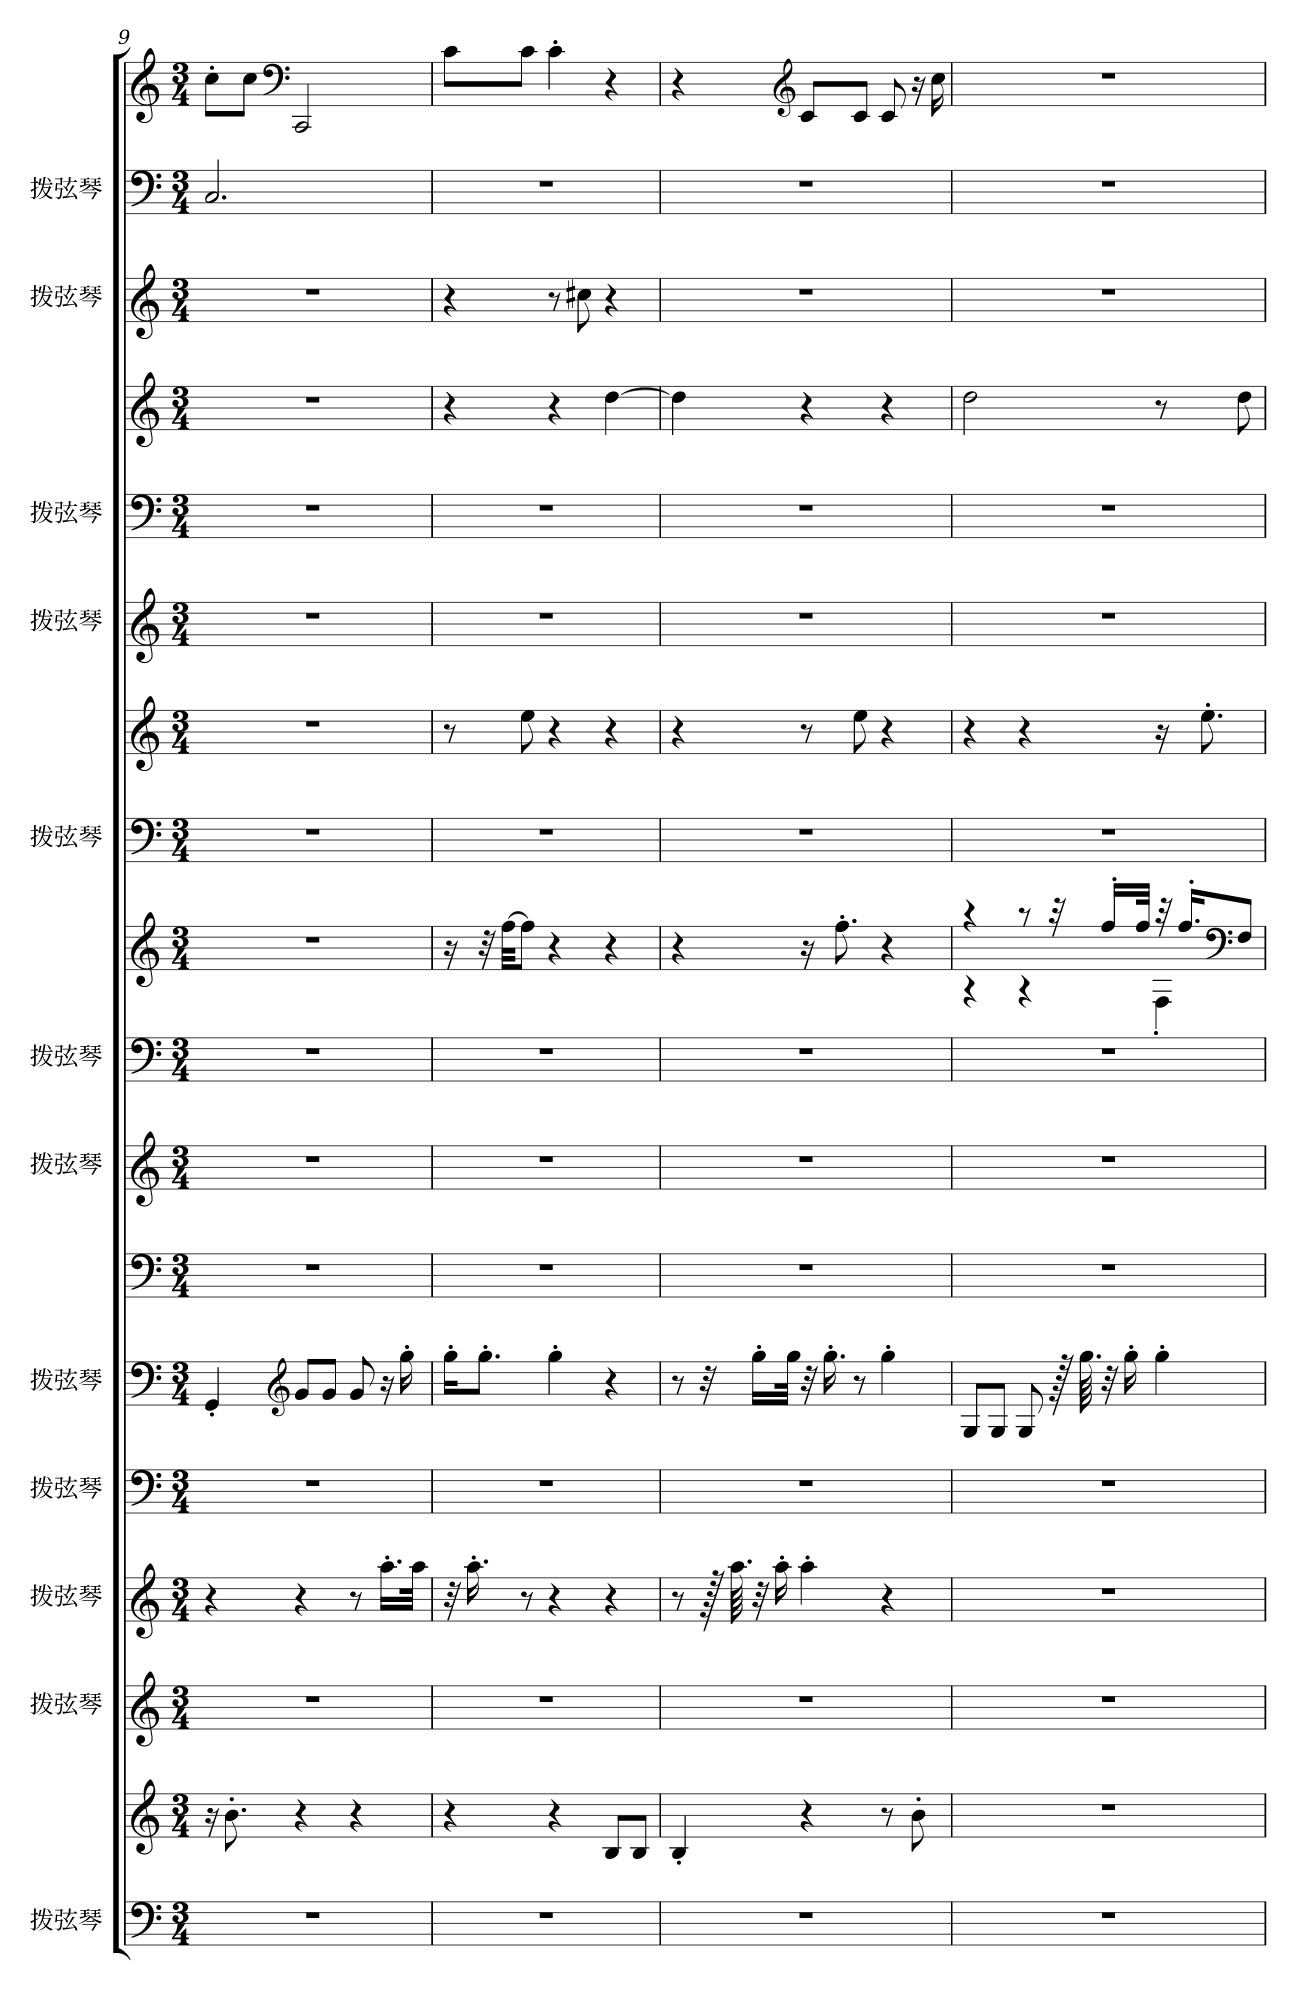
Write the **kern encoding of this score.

**kern	**kern	**kern	**kern	**kern	**kern	**kern	**kern	**kern	**kern	**kern	**kern	**kern	**kern	**kern	**kern	**kern	**kern
*part12	*part12	*part11	*part10	*part9	*part8	*part8	*part7	*part6	*part6	*part5	*part5	*part4	*part3	*part3	*part2	*part1	*part1
*staff18	*staff17	*staff16	*staff15	*staff14	*staff13	*staff12	*staff11	*staff10	*staff9	*staff8	*staff7	*staff6	*staff5	*staff4	*staff3	*staff2	*staff1
*I"拨弦琴	*	*I"拨弦琴	*I"拨弦琴	*I"拨弦琴	*I"拨弦琴	*	*I"拨弦琴	*I"拨弦琴	*	*I"拨弦琴	*	*I"拨弦琴	*I"拨弦琴	*	*I"拨弦琴	*I"拨弦琴	*
*clefF4	*clefG2	*clefG2	*clefG2	*clefF4	*clefF4	*clefF4	*clefG2	*clefF4	*clefG2	*clefF4	*clefG2	*clefG2	*clefF4	*clefG2	*clefG2	*clefF4	*clefG2
*k[]	*k[]	*k[]	*k[]	*k[]	*k[]	*k[]	*k[]	*k[]	*k[]	*k[]	*k[]	*k[]	*k[]	*k[]	*k[]	*k[]	*k[]
*M3/4	*M3/4	*M3/4	*M3/4	*M3/4	*M3/4	*M3/4	*M3/4	*M3/4	*M3/4	*M3/4	*M3/4	*M3/4	*M3/4	*M3/4	*M3/4	*M3/4	*M3/4
=9	=9	=9	=9	=9	=9	=9	=9	=9	=9	=9	=9	=9	=9	=9	=9	=9	=9
2.r	16r	2.r	4r	2.r	4GG'/	2.r	2.r	2.r	2.r	2.r	2.r	2.r	2.r	2.r	2.r	2.C/	8cc'\L
.	8.b'\	.	.	.	.	.	.	.	.	.	.	.	.	.	.	.	.
.	.	.	.	.	.	.	.	.	.	.	.	.	.	.	.	.	8cc\J
*	*	*	*	*	*clefG2	*	*	*	*	*	*	*	*	*	*	*	*clefF4
.	4r	.	4r	.	8g/L	.	.	.	.	.	.	.	.	.	.	.	2CC/
.	.	.	.	.	8g/J	.	.	.	.	.	.	.	.	.	.	.	.
.	4r	.	8r	.	8g/	.	.	.	.	.	.	.	.	.	.	.	.
.	.	.	16.aa'\LL	.	16r	.	.	.	.	.	.	.	.	.	.	.	.
.	.	.	.	.	16gg'\	.	.	.	.	.	.	.	.	.	.	.	.
.	.	.	32aa\JJk	.	.	.	.	.	.	.	.	.	.	.	.	.	.
=10	=10	=10	=10	=10	=10	=10	=10	=10	=10	=10	=10	=10	=10	=10	=10	=10	=10
2.r	4r	2.r	32r	2.r	16gg'\KL	2.r	2.r	2.r	16r	2.r	8r	2.r	2.r	4r	4r	2.r	8c\L
.	.	.	16.aa'\	.	.	.	.	.	.	.	.	.	.	.	.	.	.
.	.	.	.	.	8.gg'\J	.	.	.	32r	.	.	.	.	.	.	.	.
.	.	.	.	.	.	.	.	.	[32ff\KKL	.	.	.	.	.	.	.	.
.	.	.	8r	.	.	.	.	.	8ff\J]	.	8ee\	.	.	.	.	.	8c\J
.	4r	.	4r	.	4gg'\	.	.	.	4r	.	4r	.	.	4r	8r	.	4c'\
.	.	.	.	.	.	.	.	.	.	.	.	.	.	.	8cc#X\	.	.
.	8B/L	.	4r	.	4r	.	.	.	4r	.	4r	.	.	[4dd\	4r	.	4r
.	8B/J	.	.	.	.	.	.	.	.	.	.	.	.	.	.	.	.
!!LO:PB:g=z
=11	=11	=11	=11	=11	=11	=11	=11	=11	=11	=11	=11	=11	=11	=11	=11	=11	=11
2.r	4B'/	2.r	8r	2.r	8r	2.r	2.r	2.r	4r	2.r	4r	2.r	2.r	4dd\]	2.r	2.r	4r
.	.	.	128r	.	32r	.	.	.	.	.	.	.	.	.	.	.	.
.	.	.	64.aa\	.	.	.	.	.	.	.	.	.	.	.	.	.	.
.	.	.	32r	.	16gg'\LL	.	.	.	.	.	.	.	.	.	.	.	.
.	.	.	16aa'\	.	.	.	.	.	.	.	.	.	.	.	.	.	.
.	.	.	.	.	32gg\JJk	.	.	.	.	.	.	.	.	.	.	.	.
*	*	*	*	*	*	*	*	*	*	*	*	*	*	*	*	*	*clefG2
.	4r	.	4aa'\	.	32r	.	.	.	16r	.	8r	.	.	4r	.	.	8c/L
.	.	.	.	.	16.gg'\	.	.	.	.	.	.	.	.	.	.	.	.
.	.	.	.	.	.	.	.	.	8.ff'\	.	.	.	.	.	.	.	.
.	.	.	.	.	8r	.	.	.	.	.	8ee\	.	.	.	.	.	8c/J
.	8r	.	4r	.	4gg'\	.	.	.	4r	.	4r	.	.	4r	.	.	8c/
.	8b'\	.	.	.	.	.	.	.	.	.	.	.	.	.	.	.	16r
.	.	.	.	.	.	.	.	.	.	.	.	.	.	.	.	.	16cc\
=12	=12	=12	=12	=12	=12	=12	=12	=12	=12	=12	=12	=12	=12	=12	=12	=12	=12
*	*	*	*	*	*	*	*	*	*^	*	*	*	*	*	*	*	*
2.r	2.r	2.r	2.r	2.r	8G/L	2.r	2.r	2.r	4r	4r	2.r	4r	2.r	2.r	2dd\	2.r	2.r	2.r
.	.	.	.	.	8G/J	.	.	.	.	.	.	.	.	.	.	.	.	.
.	.	.	.	.	8G/	.	.	.	8r	4r	.	4r	.	.	.	.	.	.
.	.	.	.	.	128r	.	.	.	32r	.	.	.	.	.	.	.	.	.
.	.	.	.	.	64.gg\	.	.	.	.	.	.	.	.	.	.	.	.	.
.	.	.	.	.	32r	.	.	.	16ff'/LL	.	.	.	.	.	.	.	.	.
.	.	.	.	.	16gg'\	.	.	.	.	.	.	.	.	.	.	.	.	.
.	.	.	.	.	.	.	.	.	32ff/JJk	.	.	.	.	.	.	.	.	.
.	.	.	.	.	4gg'\	.	.	.	32r	4F'\	.	16r	.	.	8r	.	.	.
.	.	.	.	.	.	.	.	.	16.ff'/KL	.	.	.	.	.	.	.	.	.
.	.	.	.	.	.	.	.	.	.	.	.	8.ee'\	.	.	.	.	.	.
*	*	*	*	*	*	*	*	*	*clefF4	*	*	*	*	*	*	*	*	*
.	.	.	.	.	.	.	.	.	8F/J	.	.	.	.	.	8dd\	.	.	.
*	*	*	*	*	*	*	*	*	*v	*v	*	*	*	*	*	*	*	*
=	=	=	=	=	=	=	=	=	=	=	=	=	=	=	=	=	=
*-	*-	*-	*-	*-	*-	*-	*-	*-	*-	*-	*-	*-	*-	*-	*-	*-	*-
